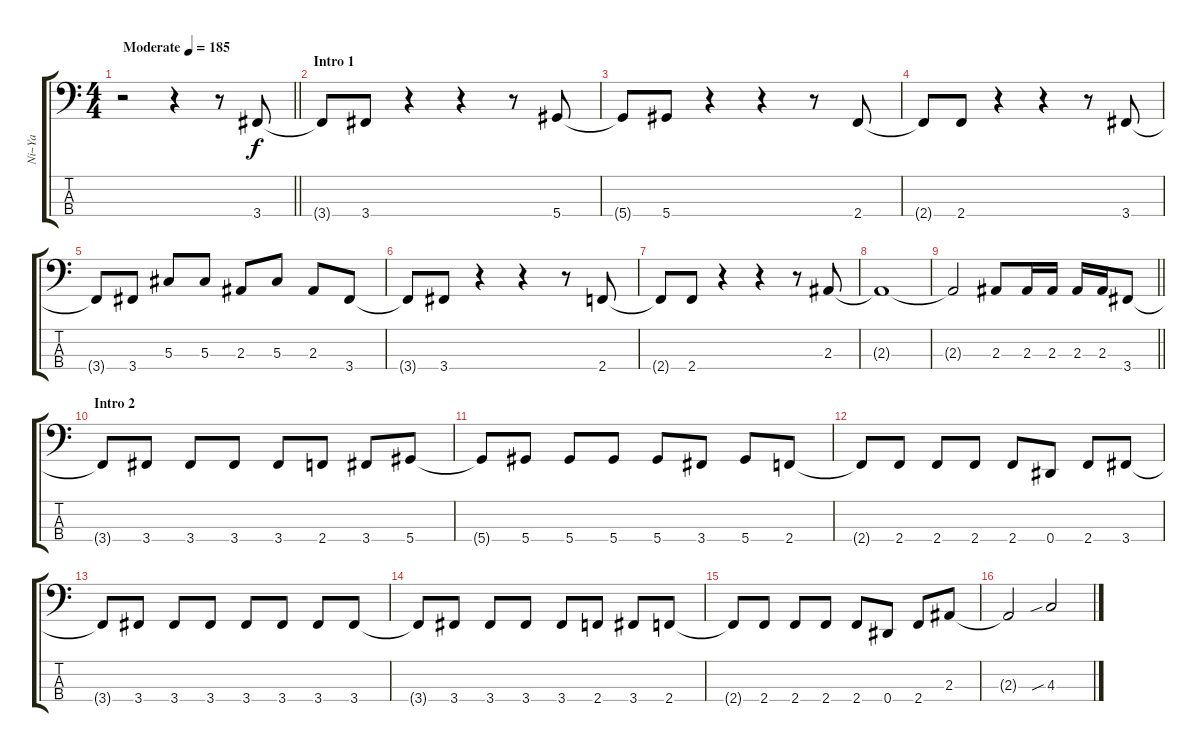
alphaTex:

\track ("Ni~Ya" "Ni~Ya") {instrument electricbasspick}
\staff {score tabs}
\tuning (Gb2 Db2 Ab1 Eb1) {hide}
\ts (4 4)
\tempo (185 "Moderate")
\clef f4
\barLineRight lightlight
\ks c
r.2{dy f instrument electricbasspick} r.4 r.8 3.4.8 |
\section ("" "Intro 1")
3.4{t}.8 3.4.8 r.4 r.4 r.8 5.4.8 |
5.4{t}.8 5.4.8 r.4 r.4 r.8 2.4.8 |
2.4{t}.8 2.4.8 r.4 r.4 r.8 3.4.8 |
3.4{t}.8 3.4.8 5.3.8 5.3.8 2.3.8 5.3.8 2.3.8 3.4.8 |
3.4{t}.8 3.4.8 r.4 r.4 r.8 2.4.8 |
2.4{t}.8 2.4.8 r.4 r.4 r.8 2.3.8 |
2.3{t}.1 |
\barLineRight lightlight
2.3{t}.2 2.3.8 2.3.16 2.3.16 2.3.16 2.3.16 3.4.8 |
\section ("" "Intro 2")
3.4{t}.8 3.4.8 3.4.8 3.4.8 3.4.8 2.4.8 3.4.8 5.4.8 |
5.4{t}.8 5.4.8 5.4.8 5.4.8 5.4.8 3.4.8 5.4.8 2.4.8 |
2.4{t}.8 2.4.8 2.4.8 2.4.8 2.4.8 0.4.8 2.4.8 3.4.8 |
3.4{t}.8 3.4.8 3.4.8 3.4.8 3.4.8 3.4.8 3.4.8 3.4.8 |
3.4{t}.8 3.4.8 3.4.8 3.4.8 3.4.8 2.4.8 3.4.8 2.4.8 |
2.4{t}.8 2.4.8 2.4.8 2.4.8 2.4.8 0.4.8 2.4.8 2.3.8 |
2.3{t}.2 4.3{sib}.2
